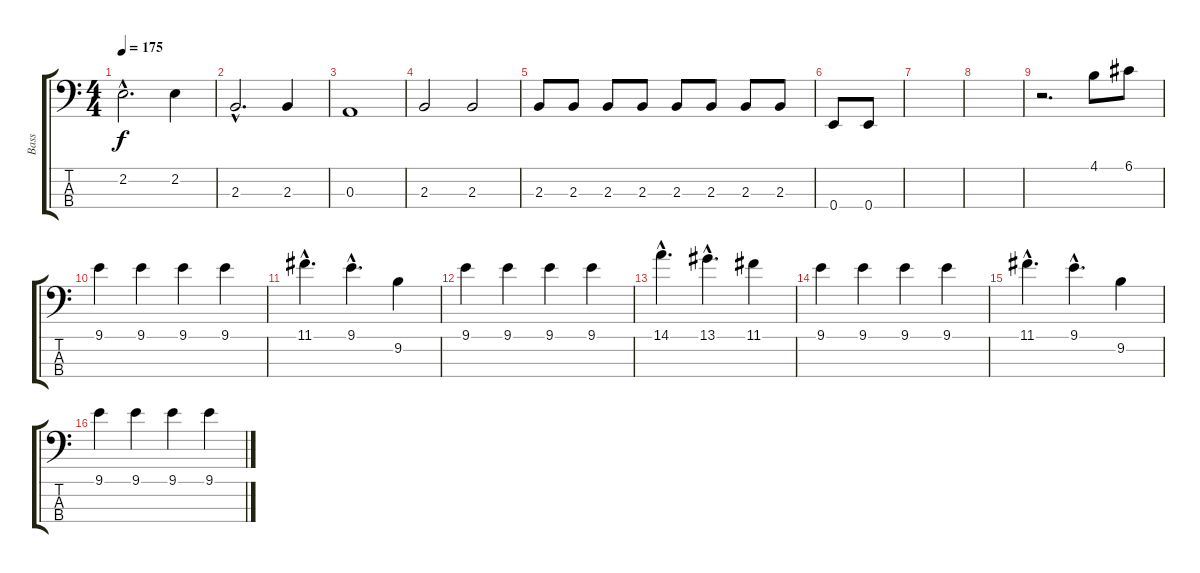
\track ("Bass" "Bass") {instrument electricbasspick}
\staff {score tabs}
\tuning (G2 D2 A1 E1) {hide}
\ts (4 4)
\tempo 175
\clef f4
\ks c
2.2{hac}.2{d dy f volume 16} 2.2.4 |
2.3{hac}.2{d} 2.3.4 |
0.3.1 |
2.3.2 2.3.2 |
2.3.8 2.3.8 2.3.8 2.3.8 2.3.8 2.3.8 2.3.8 2.3.8 |
0.4.8 0.4.8 |
|
|
r.2{d} 4.1.8 6.1.8 |
9.1.4 9.1.4 9.1.4 9.1.4 |
11.1{hac}.4{d} 9.1{hac}.4{d} 9.2.4 |
9.1.4 9.1.4 9.1.4 9.1.4 |
14.1{hac}.4{d} 13.1{hac}.4{d} 11.1.4 |
9.1.4 9.1.4 9.1.4 9.1.4 |
11.1{hac}.4{d} 9.1{hac}.4{d} 9.2.4 |
9.1.4 9.1.4 9.1.4 9.1.4
